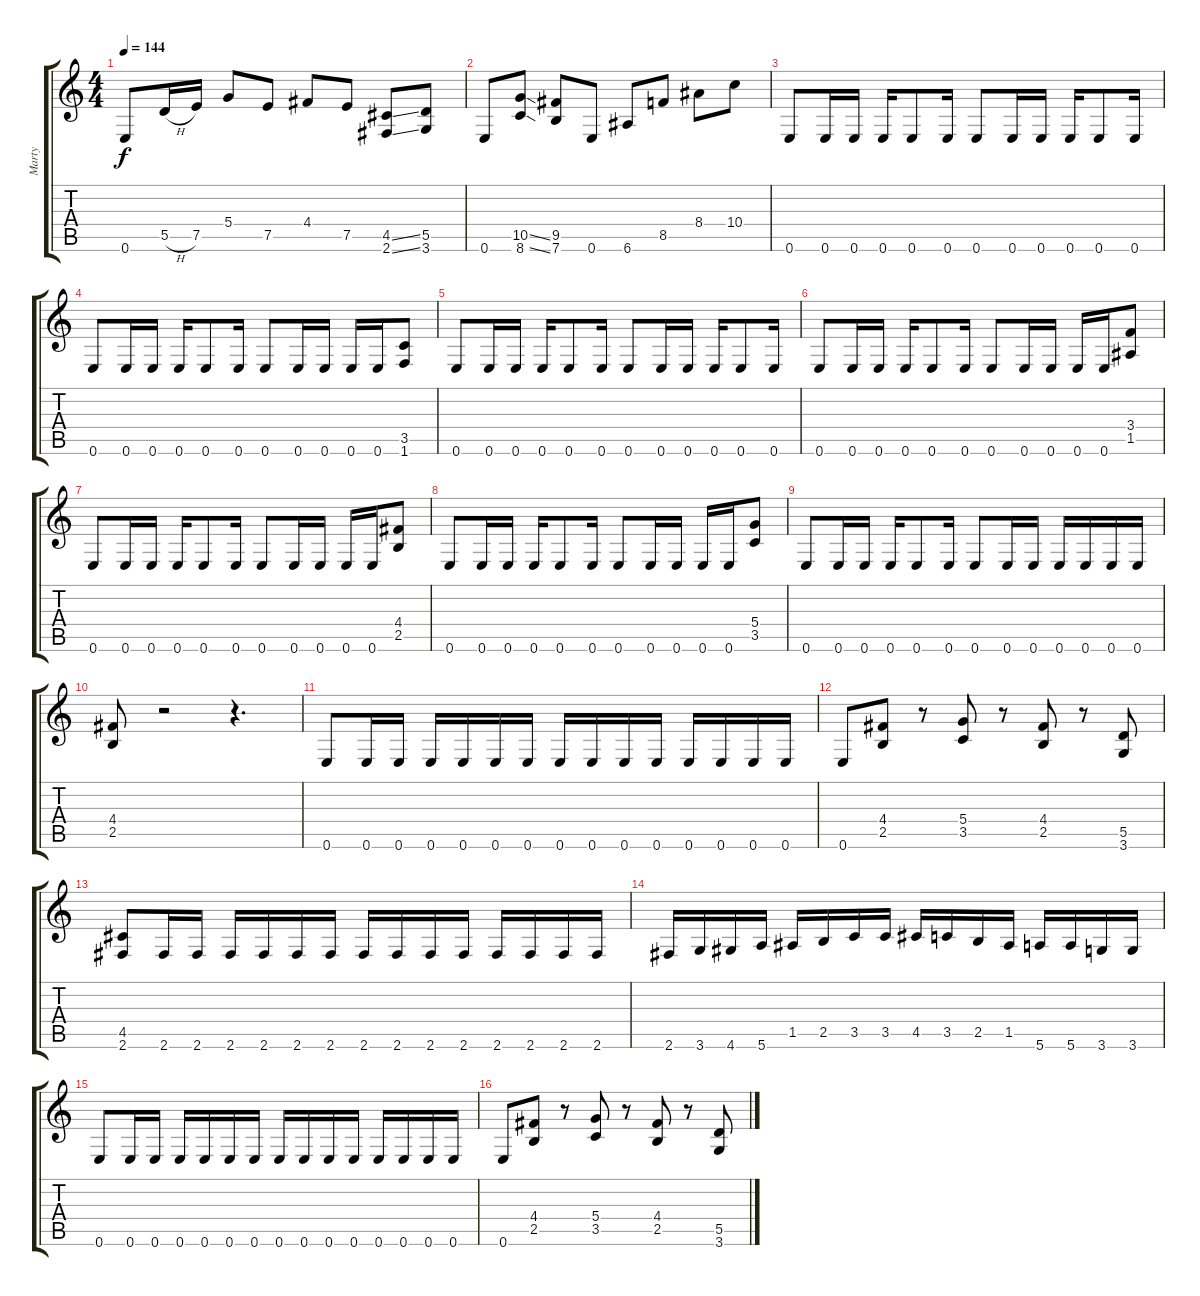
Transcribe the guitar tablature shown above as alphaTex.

\track ("Marty" "Marty") {instrument distortionguitar}
\staff {score tabs}
\tuning (E4 B3 G3 D3 A2 E2) {hide}
\ts (4 4)
\tempo 144
\clef g2
\ks c
0.6.8{dy f} 5.5{h}.16 7.5.16 5.4.8 7.5.8 4.4.8 7.5.8 (4.5{ss} 2.6{ss}).8 (5.5 3.6).8 |
0.6.8 (10.5{ss} 8.6{ss}).8 (9.5 7.6).8 0.6.8 6.6.8 8.5.8 8.4.8 10.4.8 |
0.6.8 0.6.16 0.6.16 0.6.16 0.6.8 0.6.16 0.6.8 0.6.16 0.6.16 0.6.16 0.6.8 0.6.16 |
0.6.8 0.6.16 0.6.16 0.6.16 0.6.8 0.6.16 0.6.8 0.6.16 0.6.16 0.6.16 0.6.16 (3.5 1.6).8 |
0.6.8 0.6.16 0.6.16 0.6.16 0.6.8 0.6.16 0.6.8 0.6.16 0.6.16 0.6.16 0.6.8 0.6.16 |
0.6.8 0.6.16 0.6.16 0.6.16 0.6.8 0.6.16 0.6.8 0.6.16 0.6.16 0.6.16 0.6.16 (3.4 1.5).8 |
0.6.8 0.6.16 0.6.16 0.6.16 0.6.8 0.6.16 0.6.8 0.6.16 0.6.16 0.6.16 0.6.16 (4.4 2.5).8 |
0.6.8 0.6.16 0.6.16 0.6.16 0.6.8 0.6.16 0.6.8 0.6.16 0.6.16 0.6.16 0.6.16 (5.4 3.5).8 |
0.6.8 0.6.16 0.6.16 0.6.16 0.6.8 0.6.16 0.6.8 0.6.16 0.6.16 0.6.16 0.6.16 0.6.16 0.6.16 |
(4.4 2.5).8 r.2 r.4{d} |
0.6.8 0.6.16 0.6.16 0.6.16 0.6.16 0.6.16 0.6.16 0.6.16 0.6.16 0.6.16 0.6.16 0.6.16 0.6.16 0.6.16 0.6.16 |
0.6.8 (4.4 2.5).8 r.8 (5.4 3.5).8 r.8 (4.4 2.5).8 r.8 (5.5 3.6).8 |
(4.5 2.6).8 2.6.16 2.6.16 2.6.16 2.6.16 2.6.16 2.6.16 2.6.16 2.6.16 2.6.16 2.6.16 2.6.16 2.6.16 2.6.16 2.6.16 |
2.6.16 3.6.16 4.6.16 5.6.16 1.5.16 2.5.16 3.5.16 3.5.16 4.5.16 3.5.16 2.5.16 1.5.16 5.6.16 5.6.16 3.6.16 3.6.16 |
0.6.8 0.6.16 0.6.16 0.6.16 0.6.16 0.6.16 0.6.16 0.6.16 0.6.16 0.6.16 0.6.16 0.6.16 0.6.16 0.6.16 0.6.16 |
0.6.8 (4.4 2.5).8 r.8 (5.4 3.5).8 r.8 (4.4 2.5).8 r.8 (5.5 3.6).8
